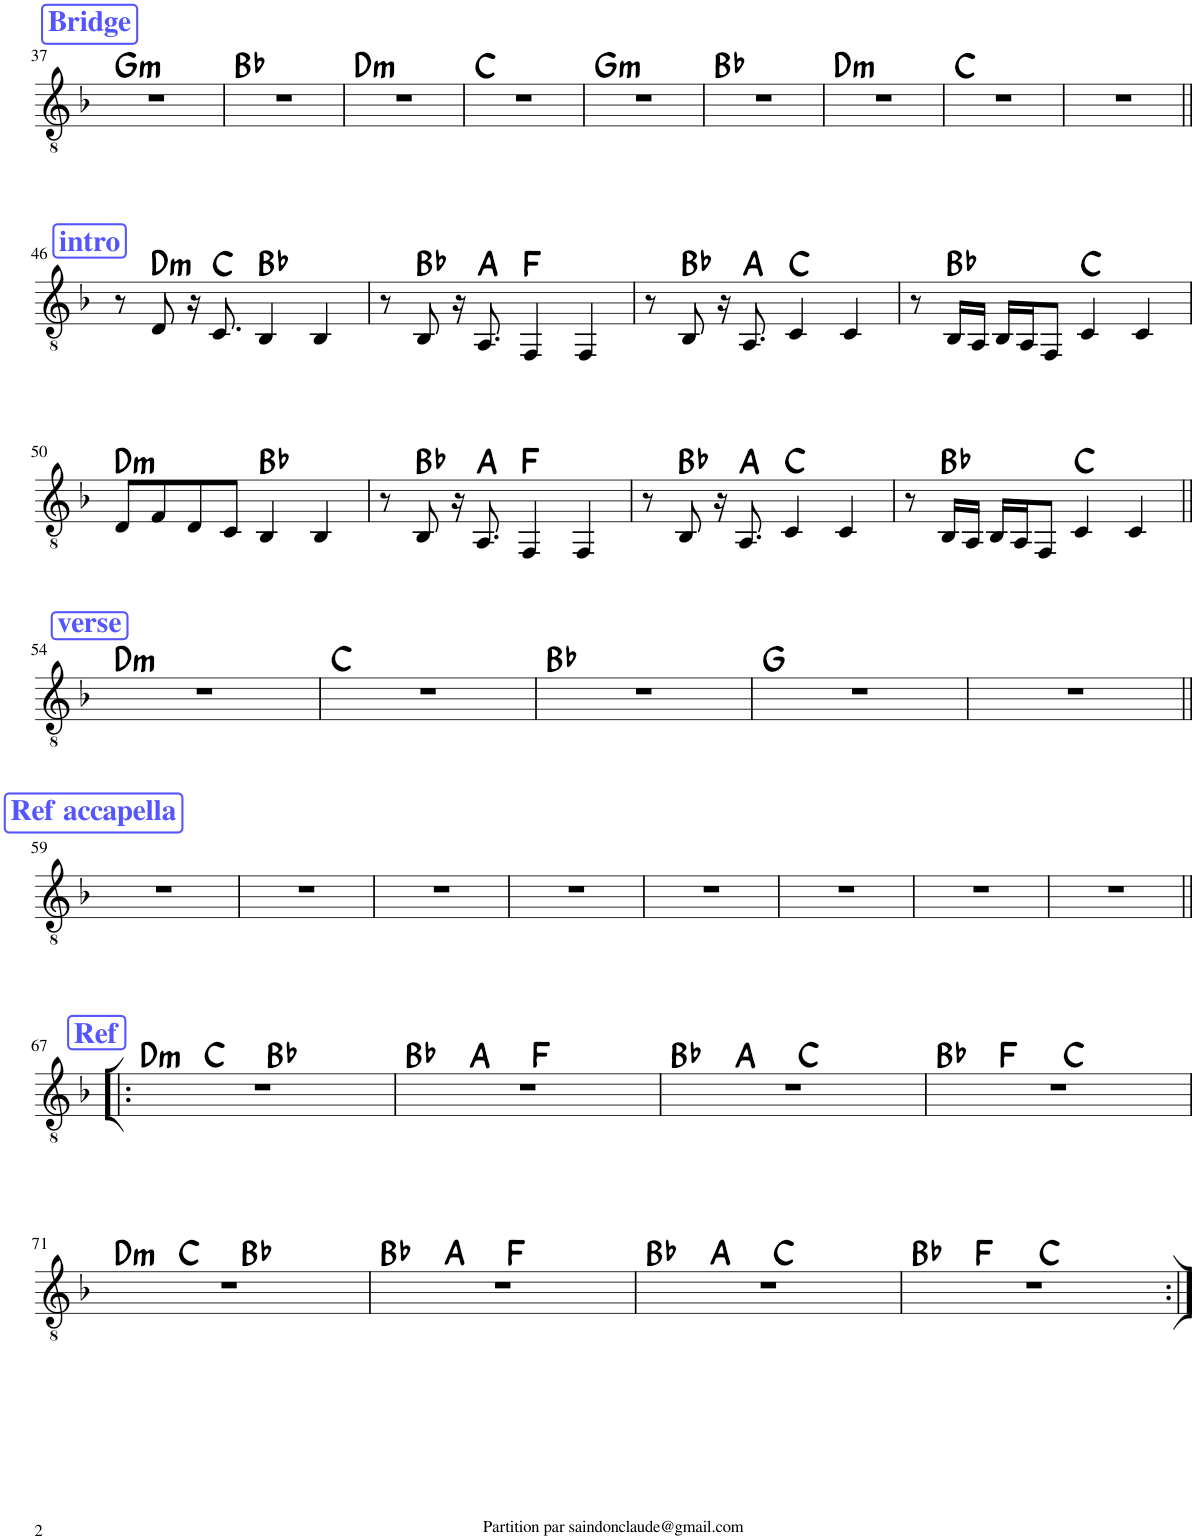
**kern	**harte
*part1	*part1
*staff1	*
*I"Classical Guitar	*
*I'Guit.	*
!!LO:PB:g=z
*clefGv2	*
*k[b-]	*
*M4/4	*
!!LO:REH:place=s1:a:B:cj:color=#5555FF:fs=14:t=Bridge
=37	=37
!	!LO:H:kt=m
1r	G:min
=38	=38
1r	Bb:maj
=39	=39
!	!LO:H:kt=m
1r	D:min
=40	=40
1r	C:maj
=41	=41
!	!LO:H:kt=m
1r	G:min
=42	=42
1r	Bb:maj
=43	=43
!	!LO:H:kt=m
1r	D:min
=44	=44
1r	C:maj
=45	=45
1r	.
!!LO:LB:g=z
!!LO:REH:place=s1:a:B:cj:color=#5555FF:fs=14:t=intro
=46||	=46||
8r	.
!	!LO:H:kt=m
8D/	D:min
16r	.
8.C/	C:maj
4BB-/	Bb:maj
4BB-/	.
=47	=47
8r	.
8BB-/	Bb:maj
16r	.
8.AA/	A:maj
4FF/	F:maj
4FF/	.
=48	=48
8r	.
8BB-/	Bb:maj
16r	.
8.AA/	A:maj
4C/	C:maj
4C/	.
=49	=49
8r	.
16BB-/LL	Bb:maj
16AA/JJ	.
16BB-/LL	.
16AA/J	.
8FF/J	.
4C/	C:maj
4C/	.
!!LO:LB:g=z
=50	=50
!	!LO:H:kt=m
8D/L	D:min
8F/	.
8D/	.
8C/J	.
4BB-/	Bb:maj
4BB-/	.
=51	=51
8r	.
8BB-/	Bb:maj
16r	.
8.AA/	A:maj
4FF/	F:maj
4FF/	.
=52	=52
8r	.
8BB-/	Bb:maj
16r	.
8.AA/	A:maj
4C/	C:maj
4C/	.
=53	=53
8r	.
16BB-/LL	Bb:maj
16AA/JJ	.
16BB-/LL	.
16AA/J	.
8FF/J	.
4C/	C:maj
4C/	.
!!LO:LB:g=z
!!LO:REH:place=s1:a:B:cj:color=#5555FF:fs=14:t=verse
=54||	=54||
!	!LO:H:kt=m
1r	D:min
=55	=55
1r	C:maj
=56	=56
1r	Bb:maj
=57	=57
1r	G:maj
=58	=58
1r	.
!!LO:LB:g=z
!!LO:REH:place=s1:a:B:cj:color=#5555FF:fs=14:t=Ref accapella
=59||	=59||
1r	.
=60	=60
1r	.
=61	=61
1r	.
=62	=62
1r	.
=63	=63
1r	.
=64	=64
1r	.
=65	=65
1r	.
=66	=66
1r	.
!!LO:LB:g=z
!!LO:REH:place=s1:a:B:cj:color=#5555FF:fs=14:t=Ref
=67!|:	=67!|:
!	!LO:H:kt=m
*^	*
*	*^	*
1r	4ryy	2ryy	D:min
.	2.ryy	.	C:maj
.	.	2ryy	Bb:maj
=68	=68	=68	=68
1r	4ryy	2ryy	Bb:maj
.	2.ryy	.	A:maj
.	.	2ryy	F:maj
=69	=69	=69	=69
1r	4ryy	2ryy	Bb:maj
.	2.ryy	.	A:maj
.	.	2ryy	C:maj
=70	=70	=70	=70
1r	4ryy	2ryy	Bb:maj
.	2.ryy	.	F:maj
.	.	2ryy	C:maj
!!LO:LB:g=z	!!	!!
=71	=71	=71	=71
!	!	!	!LO:H:kt=m
1r	4ryy	2ryy	D:min
.	2.ryy	.	C:maj
.	.	2ryy	Bb:maj
=72	=72	=72	=72
1r	4ryy	2ryy	Bb:maj
.	2.ryy	.	A:maj
.	.	2ryy	F:maj
=73	=73	=73	=73
1r	4ryy	2ryy	Bb:maj
.	2.ryy	.	A:maj
.	.	2ryy	C:maj
=74	=74	=74	=74
1r	4ryy	2ryy	Bb:maj
.	2.ryy	.	F:maj
.	.	2ryy	C:maj
*v	*v	*v	*
=:|!	=:|!
*-	*-
